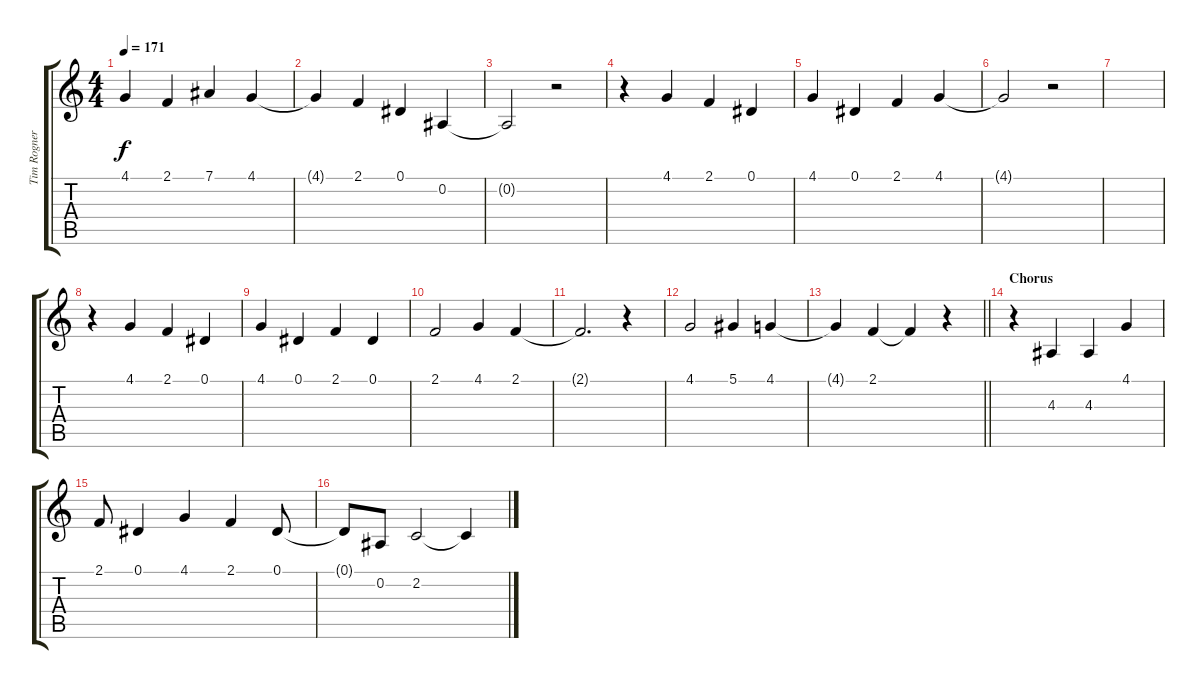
\track ("Tim Rogner - Vocals" "Tim Rogner") {instrument altosax}
\staff {score tabs}
\tuning (Eb4 Bb3 Gb3 Db3 Ab2 Eb2) {hide}
\ts (4 4)
\tempo 171
\clef g2
\ks c
4.1.4{dy f} 2.1.4 7.1.4 4.1.4 |
4.1{t}.4 2.1.4 0.1.4 0.2.4 |
0.2{t}.2 r.2 |
r.4 4.1.4 2.1.4 0.1.4 |
4.1.4 0.1.4 2.1.4 4.1.4 |
4.1{t}.2 r.2 |
|
r.4 4.1.4 2.1.4 0.1.4 |
4.1.4 0.1.4 2.1.4 0.1.4 |
2.1.2 4.1.4 2.1.4 |
2.1{t}.2{d} r.4 |
4.1.2 5.1.4 4.1.4 |
\barLineRight lightlight
4.1{t}.4 2.1.4 2.1{t}.4 r.4 |
\section ("" "Chorus")
r.4 4.3.4 4.3.4 4.1.4 |
2.1.8 0.1.4 4.1.4 2.1.4 0.1.8 |
0.1{t}.8 0.2.8 2.2.2 2.2{t}.4
